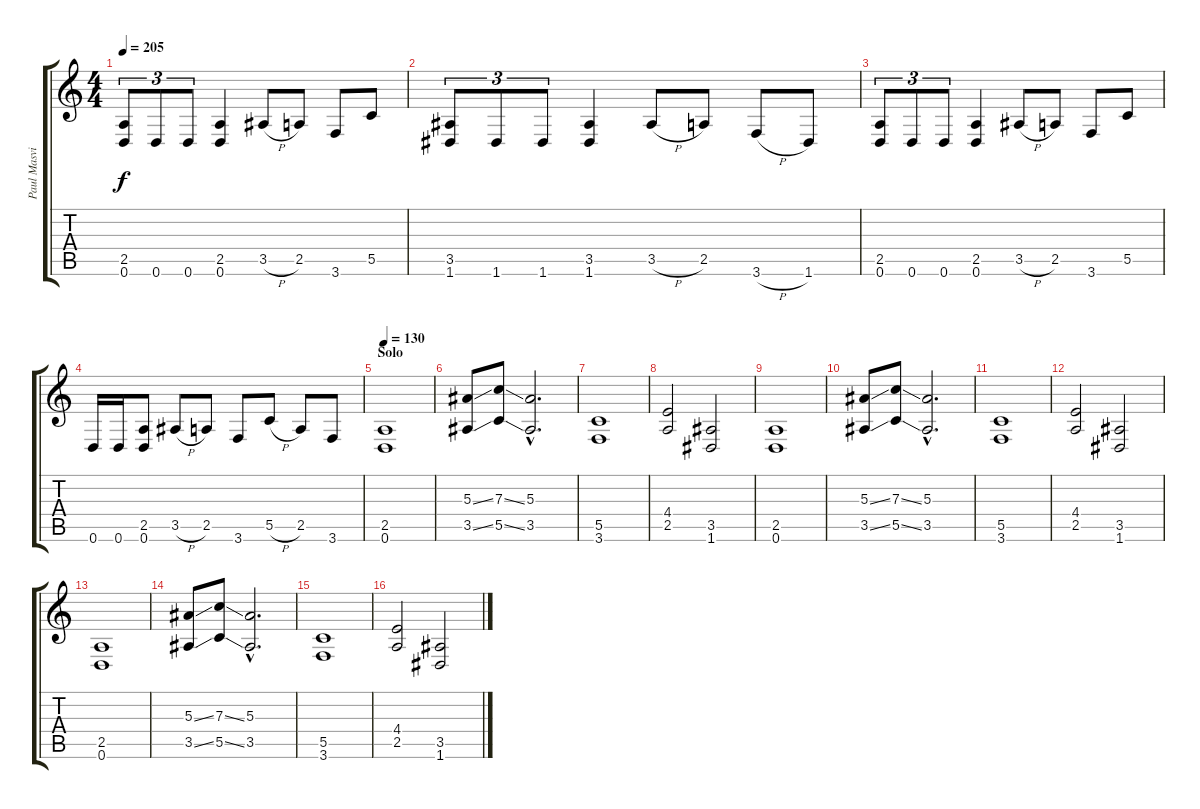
\track ("Paul Masvidal" "Paul Masvi") {instrument distortionguitar}
\staff {score tabs}
\tuning (D4 A3 F3 C3 G2 D2) {hide}
\ts (4 4)
\tempo 205
\clef g2
\ks c
(2.5 0.6).8{tu (3 2) dy f} 0.6.8{tu (3 2)} 0.6.8{tu (3 2)} (2.5 0.6).4 3.5{h}.8 2.5.8 3.6.8 5.5.8 |
(3.5 1.6).8{tu (3 2)} 1.6.8{tu (3 2)} 1.6.8{tu (3 2)} (3.5 1.6).4 3.5{h}.8 2.5.8 3.6{h}.8 1.6.8 |
(2.5 0.6).8{tu (3 2)} 0.6.8{tu (3 2)} 0.6.8{tu (3 2)} (2.5 0.6).4 3.5{h}.8 2.5.8 3.6.8 5.5.8 |
0.6.16 0.6.16 (2.5 0.6).8 3.5{h}.8 2.5.8 3.6.8 5.5{h}.8 2.5.8 3.6.8 |
\section ("" "Solo")
\tempo 130
(2.5 0.6).1 |
(5.3{ss} 3.5{ss}).8 (7.3{ss} 5.5{ss}).8 (5.3{hac} 3.5{hac}).2{d} |
(5.5 3.6).1 |
(4.4 2.5).2 (3.5 1.6).2 |
(2.5 0.6).1 |
(5.3{ss} 3.5{ss}).8 (7.3{ss} 5.5{ss}).8 (5.3{hac} 3.5{hac}).2{d} |
(5.5 3.6).1 |
(4.4 2.5).2 (3.5 1.6).2 |
(2.5 0.6).1 |
(5.3{ss} 3.5{ss}).8 (7.3{ss} 5.5{ss}).8 (5.3{hac} 3.5{hac}).2{d} |
(5.5 3.6).1 |
(4.4 2.5).2 (3.5 1.6).2
